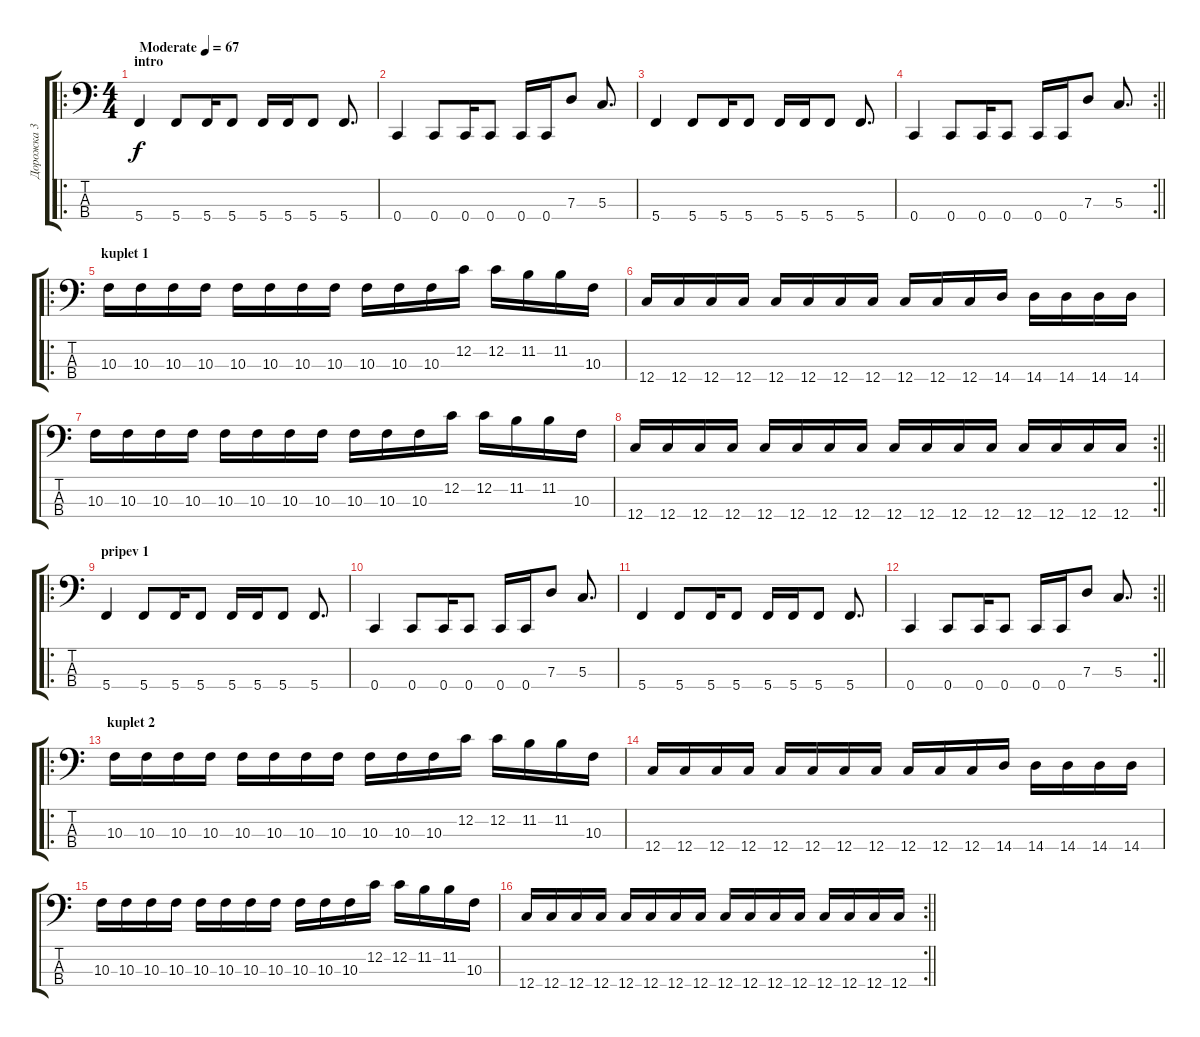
\track ("Дорожка 3" "Дорожка 3") {instrument electricbasspick}
\staff {score tabs}
\tuning (F2 C2 G1 C1) {hide}
\ro
\ts (4 4)
\section ("" "intro")
\tempo (67 "Moderate")
\clef f4
\ks c
5.4.4{dy f instrument electricbasspick} 5.4.8 5.4.16 5.4.8 5.4.16 5.4.16 5.4.8 5.4.8{d} |
0.4.4 0.4.8 0.4.16 0.4.8 0.4.16 0.4.16 7.3.8 5.3.8{d} |
5.4.4 5.4.8 5.4.16 5.4.8 5.4.16 5.4.16 5.4.8 5.4.8{d} |
\rc 2
\barLineRight lightlight
0.4.4 0.4.8 0.4.16 0.4.8 0.4.16 0.4.16 7.3.8 5.3.8{d} |
\ro
\section ("" "kuplet 1")
10.3.16 10.3.16 10.3.16 10.3.16 10.3.16 10.3.16 10.3.16 10.3.16 10.3.16 10.3.16 10.3.16 12.2.16 12.2.16 11.2.16 11.2.16 10.3.16 |
12.4.16 12.4.16 12.4.16 12.4.16 12.4.16 12.4.16 12.4.16 12.4.16 12.4.16 12.4.16 12.4.16 14.4.16 14.4.16 14.4.16 14.4.16 14.4.16 |
10.3.16 10.3.16 10.3.16 10.3.16 10.3.16 10.3.16 10.3.16 10.3.16 10.3.16 10.3.16 10.3.16 12.2.16 12.2.16 11.2.16 11.2.16 10.3.16 |
\rc 2
\barLineRight lightlight
12.4.16 12.4.16 12.4.16 12.4.16 12.4.16 12.4.16 12.4.16 12.4.16 12.4.16 12.4.16 12.4.16 12.4.16 12.4.16 12.4.16 12.4.16 12.4.16 |
\ro
\section ("" "pripev 1")
5.4.4 5.4.8 5.4.16 5.4.8 5.4.16 5.4.16 5.4.8 5.4.8{d} |
0.4.4 0.4.8 0.4.16 0.4.8 0.4.16 0.4.16 7.3.8 5.3.8{d} |
5.4.4 5.4.8 5.4.16 5.4.8 5.4.16 5.4.16 5.4.8 5.4.8{d} |
\rc 2
\barLineRight lightlight
0.4.4 0.4.8 0.4.16 0.4.8 0.4.16 0.4.16 7.3.8 5.3.8{d} |
\ro
\section ("" "kuplet 2")
10.3.16 10.3.16 10.3.16 10.3.16 10.3.16 10.3.16 10.3.16 10.3.16 10.3.16 10.3.16 10.3.16 12.2.16 12.2.16 11.2.16 11.2.16 10.3.16 |
12.4.16 12.4.16 12.4.16 12.4.16 12.4.16 12.4.16 12.4.16 12.4.16 12.4.16 12.4.16 12.4.16 14.4.16 14.4.16 14.4.16 14.4.16 14.4.16 |
10.3.16 10.3.16 10.3.16 10.3.16 10.3.16 10.3.16 10.3.16 10.3.16 10.3.16 10.3.16 10.3.16 12.2.16 12.2.16 11.2.16 11.2.16 10.3.16 |
\rc 2
\barLineRight lightlight
12.4.16 12.4.16 12.4.16 12.4.16 12.4.16 12.4.16 12.4.16 12.4.16 12.4.16 12.4.16 12.4.16 12.4.16 12.4.16 12.4.16 12.4.16 12.4.16
